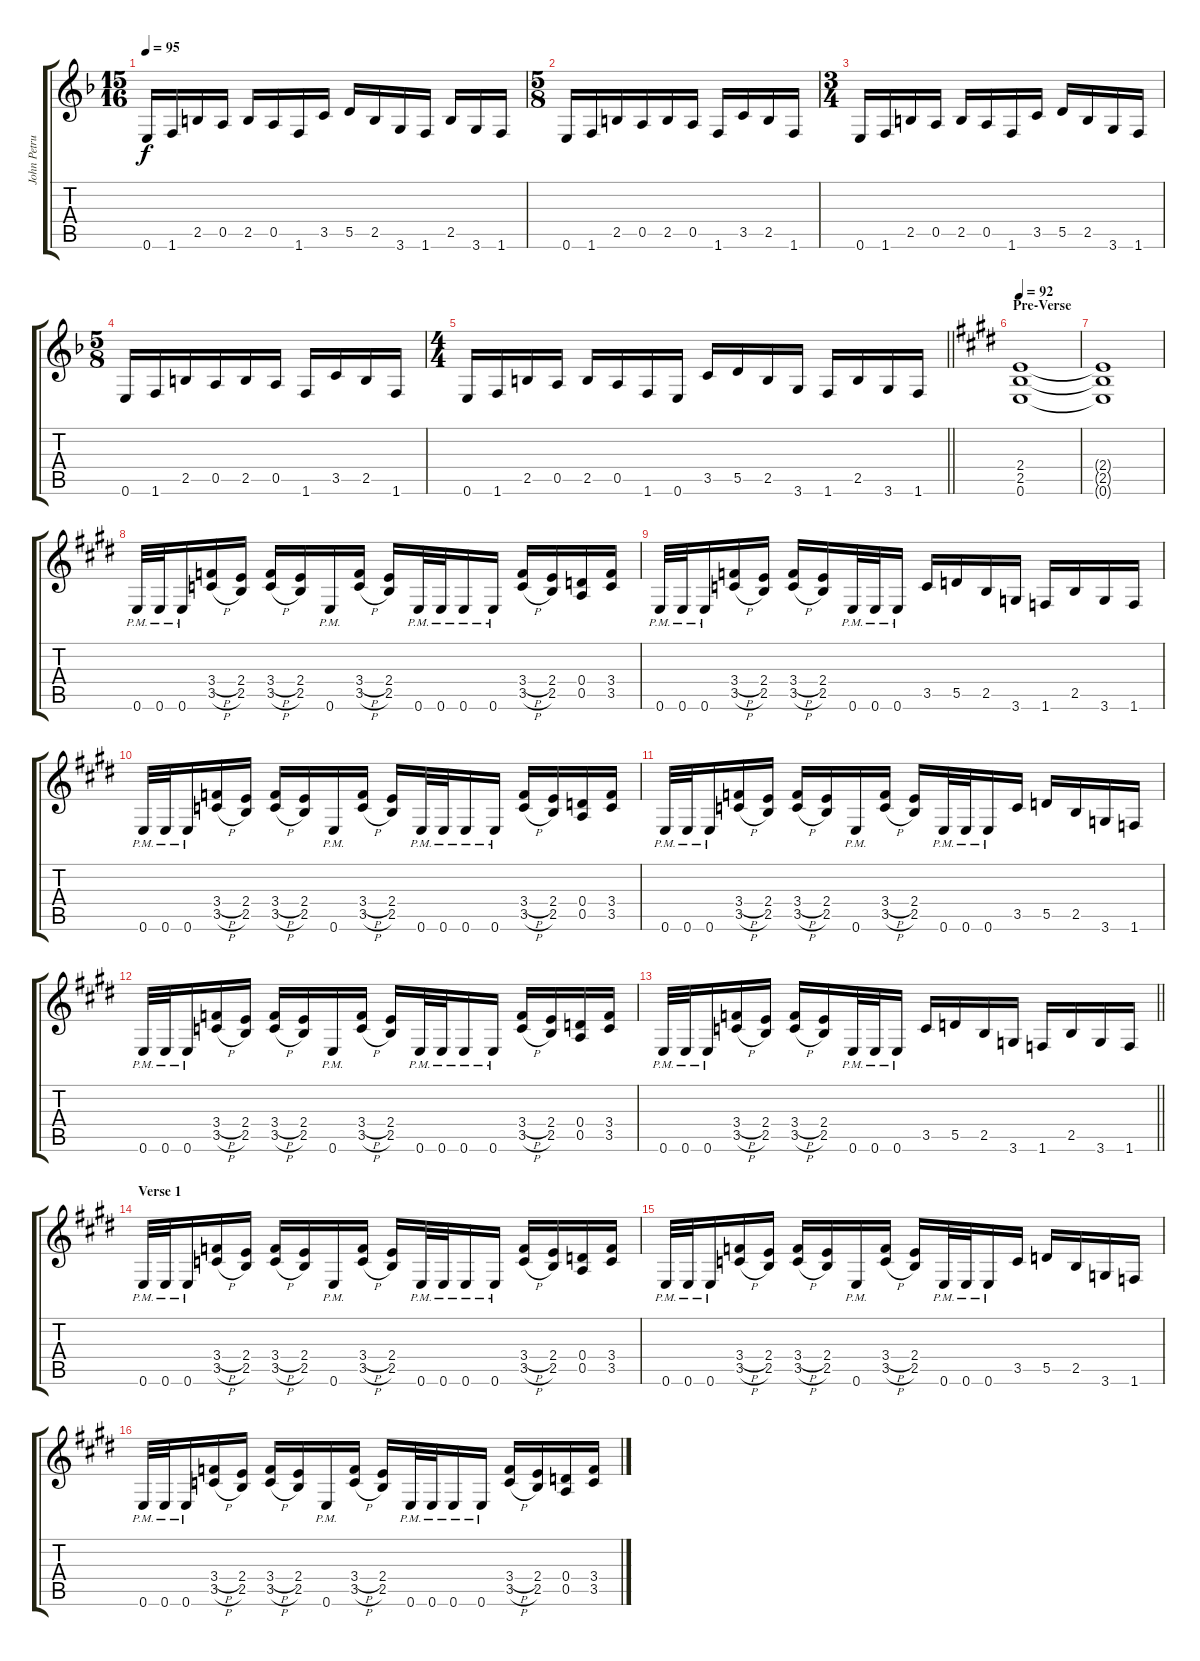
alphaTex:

\track ("John Petrucci" "John Petru") {instrument distortionguitar}
\staff {score tabs}
\tuning (E4 B3 G3 D3 A2 E2) {hide}
\ts (15 16)
\tempo 95
\clef g2
\ks f
0.6.16{dy f} 1.6.16 2.5.16 0.5.16 2.5.16 0.5.16 1.6.16 3.5.16 5.5.16 2.5.16 3.6.16 1.6.16 2.5.16 3.6.16 1.6.16 |
\ts (5 8)
0.6.16 1.6.16 2.5.16 0.5.16 2.5.16 0.5.16 1.6.16 3.5.16 2.5.16 1.6.16 |
\ts (3 4)
0.6.16 1.6.16 2.5.16 0.5.16 2.5.16 0.5.16 1.6.16 3.5.16 5.5.16 2.5.16 3.6.16 1.6.16 |
\ts (5 8)
0.6.16 1.6.16 2.5.16 0.5.16 2.5.16 0.5.16 1.6.16 3.5.16 2.5.16 1.6.16 |
\ts (4 4)
\barLineRight lightlight
0.6.16 1.6.16 2.5.16 0.5.16 2.5.16 0.5.16 1.6.16 0.6.16 3.5.16 5.5.16 2.5.16 3.6.16 1.6.16 2.5.16 3.6.16 1.6.16 |
\section ("" "Pre-Verse")
\tempo 92
\ks e
(2.4 2.5 0.6).1 |
(2.4{t} 2.5{t} 0.6{t}).1 |
0.6{pm}.32 0.6{pm}.32 0.6{pm}.16 (3.4{h} 3.5{h}).16 (2.4 2.5).16 (3.4{h} 3.5{h}).16 (2.4 2.5).16 0.6{pm}.16 (3.4{h} 3.5{h}).16 (2.4 2.5).16 0.6{pm}.32 0.6{pm}.32 0.6{pm}.16 0.6{pm}.16 (3.4{h} 3.5{h}).16 (2.4 2.5).16 (0.4 0.5).16 (3.4 3.5).16 |
0.6{pm}.32 0.6{pm}.32 0.6{pm}.16 (3.4{h} 3.5{h}).16 (2.4 2.5).16 (3.4{h} 3.5{h}).16 (2.4 2.5).16 0.6{pm}.32 0.6{pm}.32 0.6{pm}.16 3.5.16 5.5.16 2.5.16 3.6.16 1.6.16 2.5.16 3.6.16 1.6.16 |
0.6{pm}.32 0.6{pm}.32 0.6{pm}.16 (3.4{h} 3.5{h}).16 (2.4 2.5).16 (3.4{h} 3.5{h}).16 (2.4 2.5).16 0.6{pm}.16 (3.4{h} 3.5{h}).16 (2.4 2.5).16 0.6{pm}.32 0.6{pm}.32 0.6{pm}.16 0.6{pm}.16 (3.4{h} 3.5{h}).16 (2.4 2.5).16 (0.4 0.5).16 (3.4 3.5).16 |
0.6{pm}.32 0.6{pm}.32 0.6{pm}.16 (3.4{h} 3.5{h}).16 (2.4 2.5).16 (3.4{h} 3.5{h}).16 (2.4 2.5).16 0.6{pm}.16 (3.4{h} 3.5{h}).16 (2.4 2.5).16 0.6{pm}.32 0.6{pm}.32 0.6{pm}.16 3.5.16 5.5.16 2.5.16 3.6.16 1.6.16 |
0.6{pm}.32 0.6{pm}.32 0.6{pm}.16 (3.4{h} 3.5{h}).16 (2.4 2.5).16 (3.4{h} 3.5{h}).16 (2.4 2.5).16 0.6{pm}.16 (3.4{h} 3.5{h}).16 (2.4 2.5).16 0.6{pm}.32 0.6{pm}.32 0.6{pm}.16 0.6{pm}.16 (3.4{h} 3.5{h}).16 (2.4 2.5).16 (0.4 0.5).16 (3.4 3.5).16 |
\barLineRight lightlight
0.6{pm}.32 0.6{pm}.32 0.6{pm}.16 (3.4{h} 3.5{h}).16 (2.4 2.5).16 (3.4{h} 3.5{h}).16 (2.4 2.5).16 0.6{pm}.32 0.6{pm}.32 0.6{pm}.16 3.5.16 5.5.16 2.5.16 3.6.16 1.6.16 2.5.16 3.6.16 1.6.16 |
\section ("" "Verse 1")
0.6{pm}.32 0.6{pm}.32 0.6{pm}.16 (3.4{h} 3.5{h}).16 (2.4 2.5).16 (3.4{h} 3.5{h}).16 (2.4 2.5).16 0.6{pm}.16 (3.4{h} 3.5{h}).16 (2.4 2.5).16 0.6{pm}.32 0.6{pm}.32 0.6{pm}.16 0.6{pm}.16 (3.4{h} 3.5{h}).16 (2.4 2.5).16 (0.4 0.5).16 (3.4 3.5).16 |
0.6{pm}.32 0.6{pm}.32 0.6{pm}.16 (3.4{h} 3.5{h}).16 (2.4 2.5).16 (3.4{h} 3.5{h}).16 (2.4 2.5).16 0.6{pm}.16 (3.4{h} 3.5{h}).16 (2.4 2.5).16 0.6{pm}.32 0.6{pm}.32 0.6{pm}.16 3.5.16 5.5.16 2.5.16 3.6.16 1.6.16 |
0.6{pm}.32 0.6{pm}.32 0.6{pm}.16 (3.4{h} 3.5{h}).16 (2.4 2.5).16 (3.4{h} 3.5{h}).16 (2.4 2.5).16 0.6{pm}.16 (3.4{h} 3.5{h}).16 (2.4 2.5).16 0.6{pm}.32 0.6{pm}.32 0.6{pm}.16 0.6{pm}.16 (3.4{h} 3.5{h}).16 (2.4 2.5).16 (0.4 0.5).16 (3.4 3.5).16
